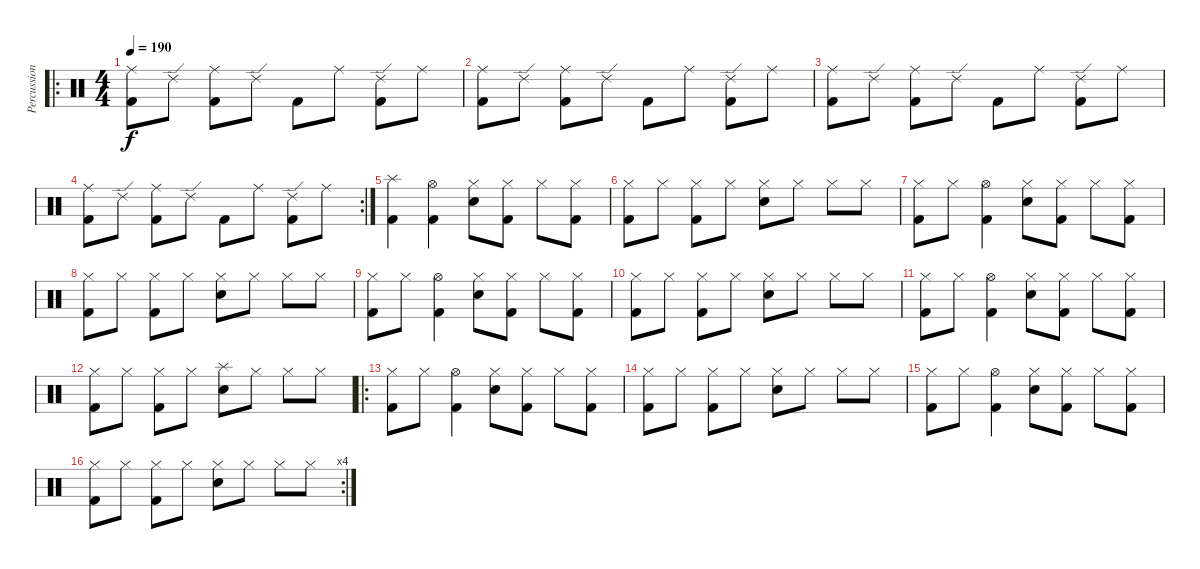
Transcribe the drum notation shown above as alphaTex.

\track ("Percussions" "Percussion") {instrument percussion}
\staff {score}
\articulation defaults
\ro
\ts (4 4)
\tempo 190
\clef neutral
\ks c
("Ride (middle)" "Kick (hit) 2").8{dy f} "Ride (edge) 2".8 ("Ride (middle)" "Kick (hit) 2").8 "Ride (edge) 2".8 "Kick (hit) 2".8 "Ride (middle)".8 ("Ride (edge) 2" "Kick (hit) 2").8 "Ride (middle)".8 |
("Ride (middle)" "Kick (hit) 2").8 "Ride (edge) 2".8 ("Ride (middle)" "Kick (hit) 2").8 "Ride (edge) 2".8 "Kick (hit) 2".8 "Ride (middle)".8 ("Ride (edge) 2" "Kick (hit) 2").8 "Ride (middle)".8 |
("Ride (middle)" "Kick (hit) 2").8 "Ride (edge) 2".8 ("Ride (middle)" "Kick (hit) 2").8 "Ride (edge) 2".8 "Kick (hit) 2".8 "Ride (middle)".8 ("Ride (edge) 2" "Kick (hit) 2").8 "Ride (middle)".8 |
\rc 2
("Ride (middle)" "Kick (hit) 2").8 "Ride (edge) 2".8 ("Ride (middle)" "Kick (hit) 2").8 "Ride (edge) 2".8 "Kick (hit) 2".8 "Ride (middle)".8 ("Ride (edge) 2" "Kick (hit) 2").8 "Ride (middle)".8 |
("Splash (hit)" "Kick (hit) 2").4 ("Hi-Hat (open)" "Kick (hit) 2").4 ("Hi-Hat (closed)" "Electric Snare (hit)").8 ("Hi-Hat (closed)" "Kick (hit) 2").8 "Hi-Hat (closed)".8 ("Hi-Hat (closed)" "Kick (hit) 2").8 |
("Hi-Hat (closed)" "Kick (hit) 2").8 "Hi-Hat (closed)".8 ("Hi-Hat (closed)" "Kick (hit) 2").8 "Hi-Hat (closed)".8 ("Hi-Hat (closed)" "Electric Snare (hit)").8 "Hi-Hat (closed)".8 "Hi-Hat (closed)".8 "Hi-Hat (closed)".8 |
("Hi-Hat (closed)" "Kick (hit) 2").8 "Hi-Hat (closed)".8 ("Hi-Hat (open)" "Kick (hit) 2").4 ("Hi-Hat (closed)" "Electric Snare (hit)").8 ("Hi-Hat (closed)" "Kick (hit) 2").8 "Hi-Hat (closed)".8 ("Hi-Hat (closed)" "Kick (hit) 2").8 |
("Hi-Hat (closed)" "Kick (hit) 2").8 "Hi-Hat (closed)".8 ("Hi-Hat (closed)" "Kick (hit) 2").8 "Hi-Hat (closed)".8 ("Hi-Hat (closed)" "Electric Snare (hit)").8 "Hi-Hat (closed)".8 "Hi-Hat (closed)".8 "Hi-Hat (closed)".8 |
("Hi-Hat (closed)" "Kick (hit) 2").8 "Hi-Hat (closed)".8 ("Hi-Hat (open)" "Kick (hit) 2").4 ("Hi-Hat (closed)" "Electric Snare (hit)").8 ("Hi-Hat (closed)" "Kick (hit) 2").8 "Hi-Hat (closed)".8 ("Hi-Hat (closed)" "Kick (hit) 2").8 |
("Hi-Hat (closed)" "Kick (hit) 2").8 "Hi-Hat (closed)".8 ("Hi-Hat (closed)" "Kick (hit) 2").8 "Hi-Hat (closed)".8 ("Hi-Hat (closed)" "Electric Snare (hit)").8 "Hi-Hat (closed)".8 "Hi-Hat (closed)".8 "Hi-Hat (closed)".8 |
("Hi-Hat (closed)" "Kick (hit) 2").8 "Hi-Hat (closed)".8 ("Hi-Hat (open)" "Kick (hit) 2").4 ("Hi-Hat (closed)" "Electric Snare (hit)").8 ("Hi-Hat (closed)" "Kick (hit) 2").8 "Hi-Hat (closed)".8 ("Hi-Hat (closed)" "Kick (hit) 2").8 |
("Hi-Hat (closed)" "Kick (hit) 2").8 "Hi-Hat (closed)".8 ("Hi-Hat (closed)" "Kick (hit) 2").8 "Hi-Hat (closed)".8 ("Splash (hit)" "Electric Snare (hit)").8 "Hi-Hat (closed)".8 "Hi-Hat (closed)".8 "Hi-Hat (closed)".8 |
\ro
("Hi-Hat (closed)" "Kick (hit) 2").8 "Hi-Hat (closed)".8 ("Hi-Hat (open)" "Kick (hit) 2").4 ("Hi-Hat (closed)" "Electric Snare (hit)").8 ("Hi-Hat (closed)" "Kick (hit) 2").8 "Hi-Hat (closed)".8 ("Hi-Hat (closed)" "Kick (hit) 2").8 |
("Hi-Hat (closed)" "Kick (hit) 2").8 "Hi-Hat (closed)".8 ("Hi-Hat (closed)" "Kick (hit) 2").8 "Hi-Hat (closed)".8 ("Hi-Hat (closed)" "Electric Snare (hit)").8 "Hi-Hat (closed)".8 "Hi-Hat (closed)".8 "Hi-Hat (closed)".8 |
("Hi-Hat (closed)" "Kick (hit) 2").8 "Hi-Hat (closed)".8 ("Hi-Hat (open)" "Kick (hit) 2").4 ("Hi-Hat (closed)" "Electric Snare (hit)").8 ("Hi-Hat (closed)" "Kick (hit) 2").8 "Hi-Hat (closed)".8 ("Hi-Hat (closed)" "Kick (hit) 2").8 |
\rc 4
("Hi-Hat (closed)" "Kick (hit) 2").8 "Hi-Hat (closed)".8 ("Hi-Hat (closed)" "Kick (hit) 2").8 "Hi-Hat (closed)".8 ("Hi-Hat (closed)" "Electric Snare (hit)").8 "Hi-Hat (closed)".8 "Hi-Hat (closed)".8 "Hi-Hat (closed)".8
